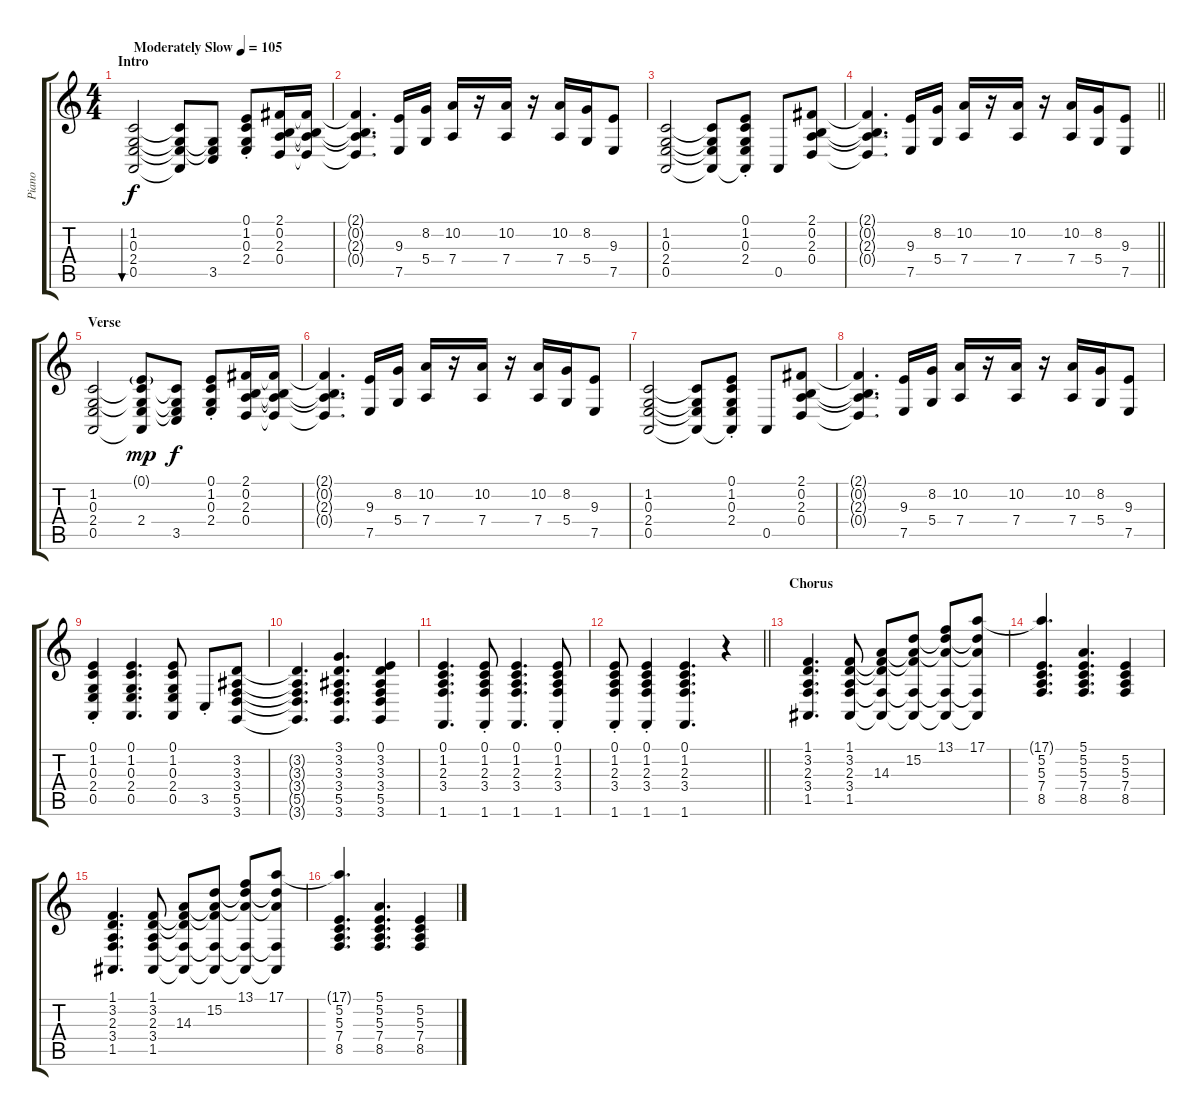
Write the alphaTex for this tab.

\track ("Piano" "Piano") {instrument acousticgrandpiano}
\staff {score tabs}
\tuning (E4 B3 G3 D3 A2 E2) {hide}
\ts (4 4)
\section ("" "Intro")
\tempo (105 "Moderately Slow")
\clef g2
\ks c
(1.2 0.3 2.4 0.5).2{bu 240 dy f instrument acousticgrandpiano} (1.2{t} 0.3{t} 2.4{t} 0.5{t}).8 (0.3{t} 2.4{t} 3.5).8 (0.1{st} 1.2{st} 0.3{st} 2.4{st}).8 (2.1 0.2 2.3 0.4).16 (2.1{t} 0.2{t} 2.3{t} 0.4{t}).16 |
(2.1{t} 0.2{t} 2.3{t} 0.4{t}).4{d} (9.3 7.5).16 (8.2 5.4).16 (10.2 7.4).16 r.16 (10.2 7.4).16 r.16 (10.2 7.4).16 (8.2 5.4).16 (9.3 7.5).8 |
(1.2 0.3 2.4 0.5).2 (1.2{t} 0.3{t} 2.4{t} 0.5{t}).8 (0.1{st} 1.2{st} 0.3{st} 2.4{st} 0.5{t}).8 0.5.8 (2.1 0.2 2.3 0.4).8 |
\barLineRight lightlight
(2.1{t} 0.2{t} 2.3{t} 0.4{t}).4{d} (9.3 7.5).16 (8.2 5.4).16 (10.2 7.4).16 r.16 (10.2 7.4).16 r.16 (10.2 7.4).16 (8.2 5.4).16 (9.3 7.5).8 |
\section ("" "Verse")
(1.2 0.3 2.4 0.5).2 (0.1{g} 1.2{t} 0.3{t} 2.4 0.5{t}).8{dy mp} (1.2{t} 0.3{t} 2.4{t} 3.5).8{dy f} (0.1{st} 1.2{st} 0.3{st} 2.4{st}).8 (2.1 0.2 2.3 0.4).16 (2.1{t} 0.2{t} 2.3{t} 0.4{t}).16 |
(2.1{t} 0.2{t} 2.3{t} 0.4{t}).4{d} (9.3 7.5).16 (8.2 5.4).16 (10.2 7.4).16 r.16 (10.2 7.4).16 r.16 (10.2 7.4).16 (8.2 5.4).16 (9.3 7.5).8 |
(1.2 0.3 2.4 0.5).2 (1.2{t} 0.3{t} 2.4{t} 0.5{t}).8 (0.1{st} 1.2{st} 0.3{st} 2.4{st} 0.5{t}).8 0.5.8 (2.1 0.2 2.3 0.4).8 |
(2.1{t} 0.2{t} 2.3{t} 0.4{t}).4{d} (9.3 7.5).16 (8.2 5.4).16 (10.2 7.4).16 r.16 (10.2 7.4).16 r.16 (10.2 7.4).16 (8.2 5.4).16 (9.3 7.5).8 |
(0.1{st} 1.2{st} 0.3{st} 2.4{st} 0.5{st}).4 (0.1 1.2 0.3 2.4 0.5).4{d} (0.1 1.2 0.3 2.4 0.5).8 3.5{st}.8 (3.2 3.3 3.4 5.5 3.6).8 |
(3.2{t} 3.3{t} 3.4{t} 5.5{t} 3.6{t}).4{d} (3.1 3.2 3.3 3.4 5.5 3.6).4{d} (0.1 3.2 3.3 3.4 5.5 3.6).4 |
(0.1 1.2 2.3 3.4 1.6).4{d} (0.1{st} 1.2{st} 2.3{st} 3.4{st} 1.6{st}).8 (0.1 1.2 2.3 3.4 1.6).4{d} (0.1{st} 1.2{st} 2.3{st} 3.4{st} 1.6{st}).8 |
\barLineRight lightlight
(0.1{st} 1.2{st} 2.3{st} 3.4{st} 1.6{st}).8 (0.1{st} 1.2{st} 2.3{st} 3.4{st} 1.6{st}).4 (0.1 1.2 2.3 3.4 1.6).4{d} r.4 |
\section ("" "Chorus")
(1.1 3.2 2.3 3.4 1.5).4{d} (1.1 3.2 2.3 3.4 1.5).8 (1.1{t} 3.2{t} 14.3 3.4{t} 1.5{t}).8 (1.1{t} 15.2 14.3{t} 3.4{t} 1.5{t}).8 (13.1 15.2{t} 14.3{t} 3.4{t} 1.5{t}).8 (17.1 15.2{t} 14.3{t} 3.4{t} 1.5{t}).8 |
(17.1{t} 5.2 5.3 7.4 8.5).4{d} (5.1 5.2 5.3 7.4 8.5).4{d} (5.2 5.3 7.4 8.5).4 |
(1.1 3.2 2.3 3.4 1.5).4{d} (1.1 3.2 2.3 3.4 1.5).8 (1.1{t} 3.2{t} 14.3 3.4{t} 1.5{t}).8 (1.1{t} 15.2 14.3{t} 3.4{t} 1.5{t}).8 (13.1 15.2{t} 14.3{t} 3.4{t} 1.5{t}).8 (17.1 15.2{t} 14.3{t} 3.4{t} 1.5{t}).8 |
(17.1{t} 5.2 5.3 7.4 8.5).4{d} (5.1 5.2 5.3 7.4 8.5).4{d} (5.2 5.3 7.4 8.5).4
